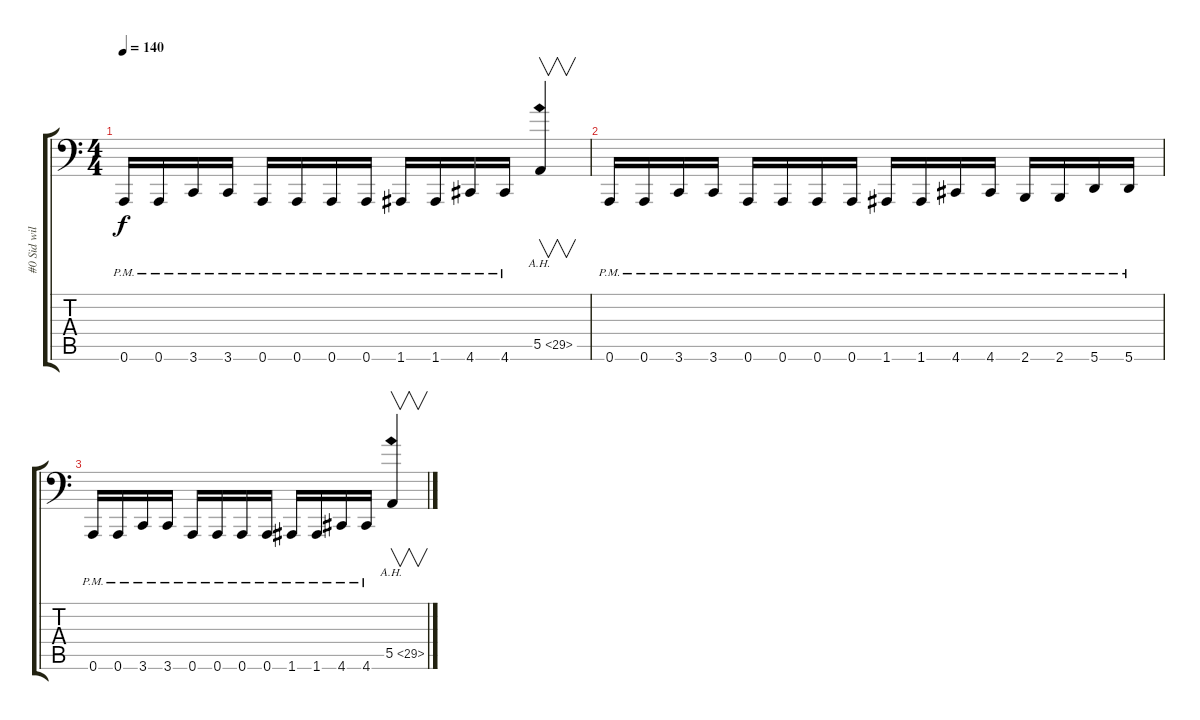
\track ("#0 Sid wilson" "#0 Sid wil") {solo instrument koto}
\staff {score tabs}
\tuning (B3 Gb3 D3 A2 E2 A1) {hide}
\ts (4 4)
\tempo 140
\clef f4
\ks c
0.6{pm}.16{dy f} 0.6{pm}.16 3.6{pm}.16 3.6{pm}.16 0.6{pm}.16 0.6{pm}.16 0.6{pm}.16 0.6{pm}.16 1.6{pm}.16 1.6{pm}.16 4.6{pm}.16 4.6{pm}.16 5.5{ah 24}.4{v} |
0.6{pm}.16 0.6{pm}.16 3.6{pm}.16 3.6{pm}.16 0.6{pm}.16 0.6{pm}.16 0.6{pm}.16 0.6{pm}.16 1.6{pm}.16 1.6{pm}.16 4.6{pm}.16 4.6{pm}.16 2.6{pm}.16 2.6{pm}.16 5.6{pm}.16 5.6{pm}.16 |
0.6{pm}.16 0.6{pm}.16 3.6{pm}.16 3.6{pm}.16 0.6{pm}.16 0.6{pm}.16 0.6{pm}.16 0.6{pm}.16 1.6{pm}.16 1.6{pm}.16 4.6{pm}.16 4.6{pm}.16 5.5{ah 24}.4{v}
